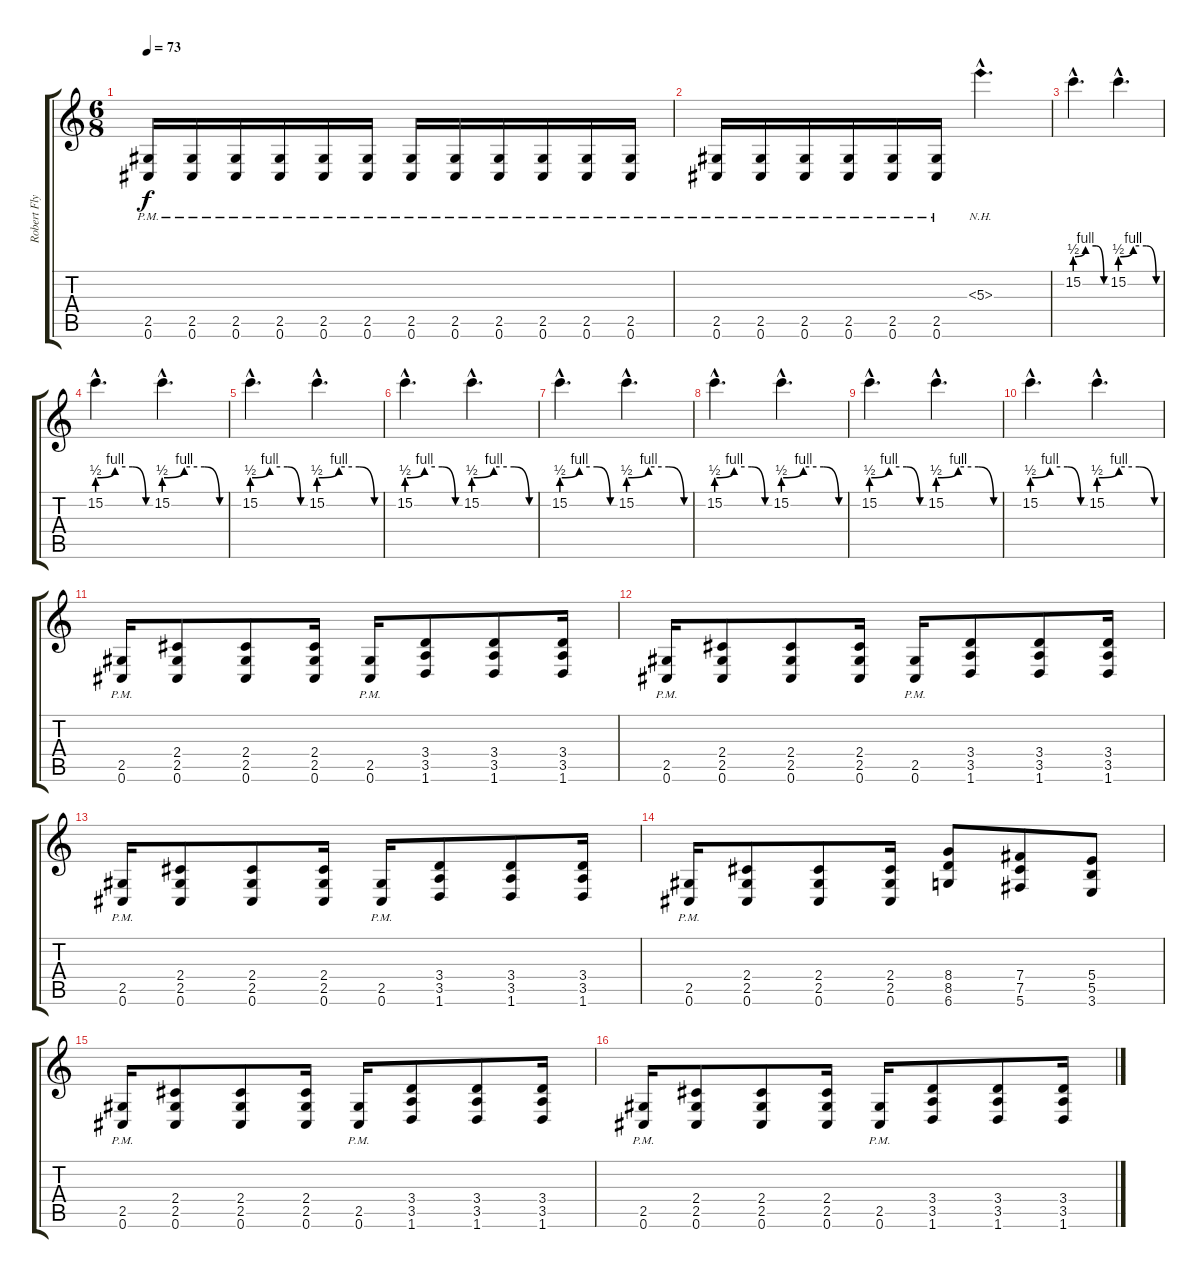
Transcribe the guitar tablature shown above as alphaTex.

\track ("Robert Flynn" "Robert Fly") {instrument distortionguitar}
\staff {score tabs}
\tuning (Db4 Ab3 E3 B2 Gb2 Db2) {hide}
\ts (6 8)
\tempo 73
\clef g2
\ks c
(2.5{pm} 0.6{pm}).16{dy f} (2.5{pm} 0.6{pm}).16 (2.5{pm} 0.6{pm}).16 (2.5{pm} 0.6{pm}).16 (2.5{pm} 0.6{pm}).16 (2.5{pm} 0.6{pm}).16 (2.5{pm} 0.6{pm}).16 (2.5{pm} 0.6{pm}).16 (2.5{pm} 0.6{pm}).16 (2.5{pm} 0.6{pm}).16 (2.5{pm} 0.6{pm}).16 (2.5{pm} 0.6{pm}).16 |
(2.5{pm} 0.6{pm}).16 (2.5{pm} 0.6{pm}).16 (2.5{pm} 0.6{pm}).16 (2.5{pm} 0.6{pm}).16 (2.5{pm} 0.6{pm}).16 (2.5{pm} 0.6{pm}).16 5.3{nh hac}.4{d} |
15.2{be (custom 0 2 20 4 40 4 55 0 60 0) hac}.4{d} 15.2{be (custom 0 2 20 4 40 4 55 0 60 0) hac}.4{d} |
15.2{be (custom 0 2 20 4 40 4 55 0 60 0) hac}.4{d} 15.2{be (custom 0 2 20 4 40 4 55 0 60 0) hac}.4{d} |
15.2{be (custom 0 2 20 4 40 4 55 0 60 0) hac}.4{d} 15.2{be (custom 0 2 20 4 40 4 55 0 60 0) hac}.4{d} |
15.2{be (custom 0 2 20 4 40 4 55 0 60 0) hac}.4{d} 15.2{be (custom 0 2 20 4 40 4 55 0 60 0) hac}.4{d} |
15.2{be (custom 0 2 20 4 40 4 55 0 60 0) hac}.4{d} 15.2{be (custom 0 2 20 4 40 4 55 0 60 0) hac}.4{d} |
15.2{be (custom 0 2 20 4 40 4 55 0 60 0) hac}.4{d} 15.2{be (custom 0 2 20 4 40 4 55 0 60 0) hac}.4{d} |
15.2{be (custom 0 2 20 4 40 4 55 0 60 0) hac}.4{d} 15.2{be (custom 0 2 20 4 40 4 55 0 60 0) hac}.4{d} |
15.2{be (custom 0 2 20 4 40 4 55 0 60 0) hac}.4{d} 15.2{be (custom 0 2 20 4 40 4 55 0 60 0) hac}.4{d} |
(2.5{pm} 0.6{pm}).16{volume 14} (2.4 2.5 0.6).8 (2.4 2.5 0.6).8 (2.4 2.5 0.6).16 (2.5{pm} 0.6{pm}).16 (3.4 3.5 1.6).8 (3.4 3.5 1.6).8 (3.4 3.5 1.6).16 |
(2.5{pm} 0.6{pm}).16 (2.4 2.5 0.6).8 (2.4 2.5 0.6).8 (2.4 2.5 0.6).16 (2.5{pm} 0.6{pm}).16 (3.4 3.5 1.6).8 (3.4 3.5 1.6).8 (3.4 3.5 1.6).16 |
(2.5{pm} 0.6{pm}).16 (2.4 2.5 0.6).8 (2.4 2.5 0.6).8 (2.4 2.5 0.6).16 (2.5{pm} 0.6{pm}).16 (3.4 3.5 1.6).8 (3.4 3.5 1.6).8 (3.4 3.5 1.6).16 |
(2.5{pm} 0.6{pm}).16 (2.4 2.5 0.6).8 (2.4 2.5 0.6).8 (2.4 2.5 0.6).16 (8.4 8.5 6.6).8 (7.4 7.5 5.6).8 (5.4 5.5 3.6).8 |
(2.5{pm} 0.6{pm}).16 (2.4 2.5 0.6).8 (2.4 2.5 0.6).8 (2.4 2.5 0.6).16 (2.5{pm} 0.6{pm}).16 (3.4 3.5 1.6).8 (3.4 3.5 1.6).8 (3.4 3.5 1.6).16 |
(2.5{pm} 0.6{pm}).16 (2.4 2.5 0.6).8 (2.4 2.5 0.6).8 (2.4 2.5 0.6).16 (2.5{pm} 0.6{pm}).16 (3.4 3.5 1.6).8 (3.4 3.5 1.6).8 (3.4 3.5 1.6).16
